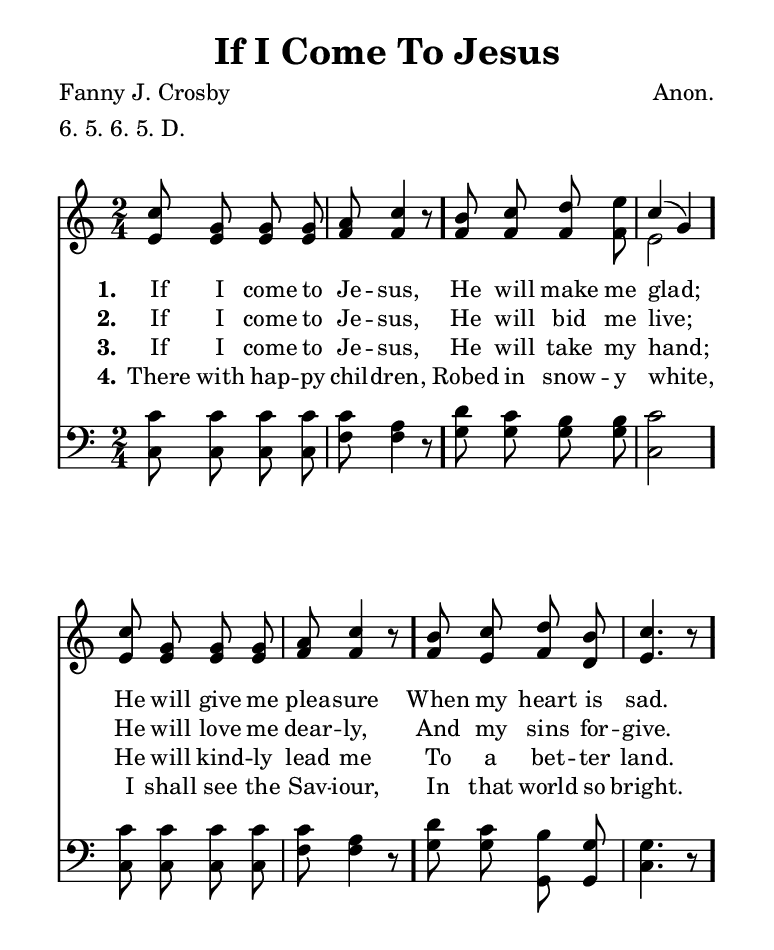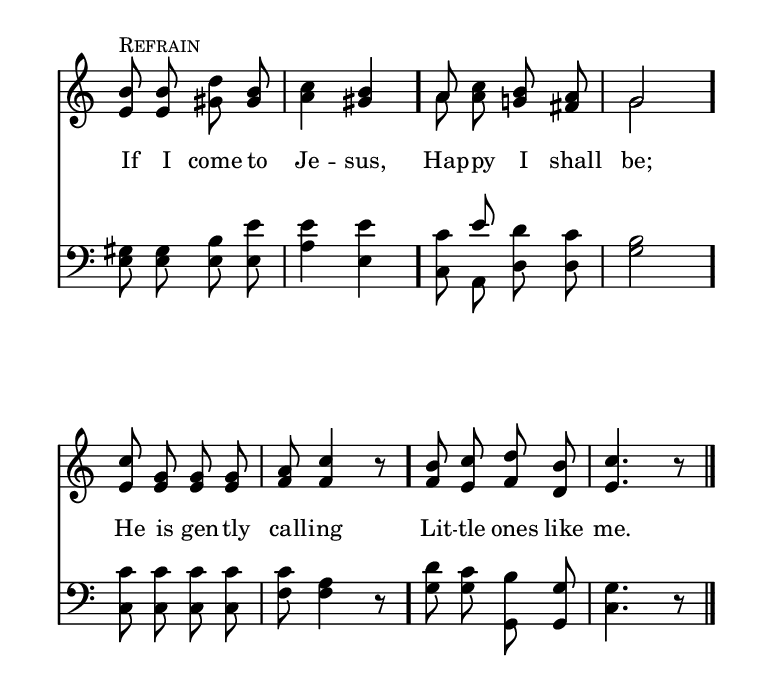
\include "common/global.ily"
\paper {
  \include "common/paper.ily"
  ragged-bottom = ##t
  page-count = #(cond (is-eogsized 2) (#t #f))
  system-system-spacing.padding = 11
}

\header{
  %children
  hymnnumber = "337"
  title = "If I Come To Jesus"
  tunename = ""
  meter = "6. 5. 6. 5. D."
  poet = "Fanny J. Crosby"
  composer = "Anon."
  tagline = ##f
}

global = {
  \include "common/overrides.ily"
  \override Staff.TimeSignature.style = #'numbered
  \time 2/4
  \override Score.MetronomeMark.transparent = ##t % hide all fermata changes too
  \tempo 4=80
  \key c \major
  \autoBeamOff
}

notesSoprano = {
\global
\relative c'' {

  c8 g g g | a c4 r8 |
  b8 c d e | c4( g) |
  c8 g g g | a c4 r8 |
  b8 c d b | c4. r8 |

  << s^\markup { \small \caps "Refrain" }
  { b8 b d b | c4 b | } >>
  a8 c b a | g2 |
  c8 g g g | a c4 r8 |
  b8 c d b | c4. r8 |

  \bar "|."

}
}

notesAlto = {
\global
\relative e' {

  e8 e e e | f f4 r8 |
  f8 f f f | e2 |
  e8 e e e | f f4 r8 |
  f8 e f d | e4. r8 |

  e8 e gis gis | a4 gis |
  a8 a g! fis | g2 |
  e8 e e e | f f4 r8 |
  f8 e f d | e4. r8 |

}
}

notesTenor = {
\global
\relative a {

  c8 c c c | c a4 r8 |
  d8 c b b | c2 |
  c8 c c c | c a4 r8 |
  d8 c b g | g4. r8 |

  gis8 gis b e | e4 e |
  c8 e d c | b2 |
  c8 c c c | c a4 r8 |
  d8 c b g | g4. r8 |

}
}

notesBass = {
\global
\relative f {

  c8 c c c | f f4 r8 |
  g8 g g g | c,2 |
  c8 c c c | f f4 r8 |
  g8 g g, g | c4. r8 |

  e8 e e e | a4 e |
  c8 a d d | g2 |
  c,8 c c c | f f4 r8 |
  g8 g g, g | c4. r8 |

}
}

Refrain = \lyricmode {

If I come to Je -- sus, \bar "."
Hap -- py I shall be; \bar "."
He is gen -- tly call -- ing \bar "."
Lit -- tle ones like me. \bar "."

}

wordsA = \lyricmode {
\set stanza = "1."

If I come to Je -- sus, \bar "."
He will make me glad; \bar "."
He will give me plea -- sure \bar "."
When my heart is sad. \bar "."

}

wordsB = \lyricmode {
\set stanza = "2."

If I come to Je -- sus,
He will bid me live;
He will love me dear -- ly,
And my sins for -- give.

\Refrain

}

wordsC = \lyricmode {
\set stanza = "3."

If I come to Je -- sus,
He will take my hand;
He will kind -- ly lead me
To a bet -- ter land.

}

wordsD = \lyricmode {
\set stanza = "4."

There with hap -- py chil -- dren,
Robed in snow -- y white,
I shall see the Sav -- iour,
In that world so bright.

}

\score {
  \context ChoirStaff <<
    \context Staff = upper <<
      \set Staff.autoBeaming = ##f
      \set ChoirStaff.systemStartDelimiter = #'SystemStartBar
      \set ChoirStaff.printPartCombineTexts = ##f
      \partcombine #'(2 . 9) \notesSoprano \notesAlto
      \context NullVoice = sopranos { \voiceOne << \notesSoprano >> }
      \context NullVoice = altos { \voiceTwo << \notesAlto >> }
      \context Lyrics = one   \lyricsto sopranos \wordsA
      \context Lyrics = two   \lyricsto sopranos \wordsB
      \context Lyrics = three \lyricsto sopranos \wordsC
      \context Lyrics = four  \lyricsto sopranos \wordsD
    >>
    \context Staff = men <<
      \set Staff.autoBeaming = ##f
      \clef bass
      \set ChoirStaff.printPartCombineTexts = ##f
      \partcombine #'(2 . 9) \notesTenor \notesBass
      \context NullVoice = tenors { \voiceOne << \notesTenor >> }
      \context NullVoice = basses { \voiceTwo << \notesBass >> }
    >>
  >>
  \layout {
    \include "common/layout.ily"
  }
  \midi{
    \include "common/midi.ily"
  }
}

\version "2.19.49"  % necessary for upgrading to future LilyPond versions.

% vi:set et ts=2 sw=2 ai nocindent syntax=lilypond:
